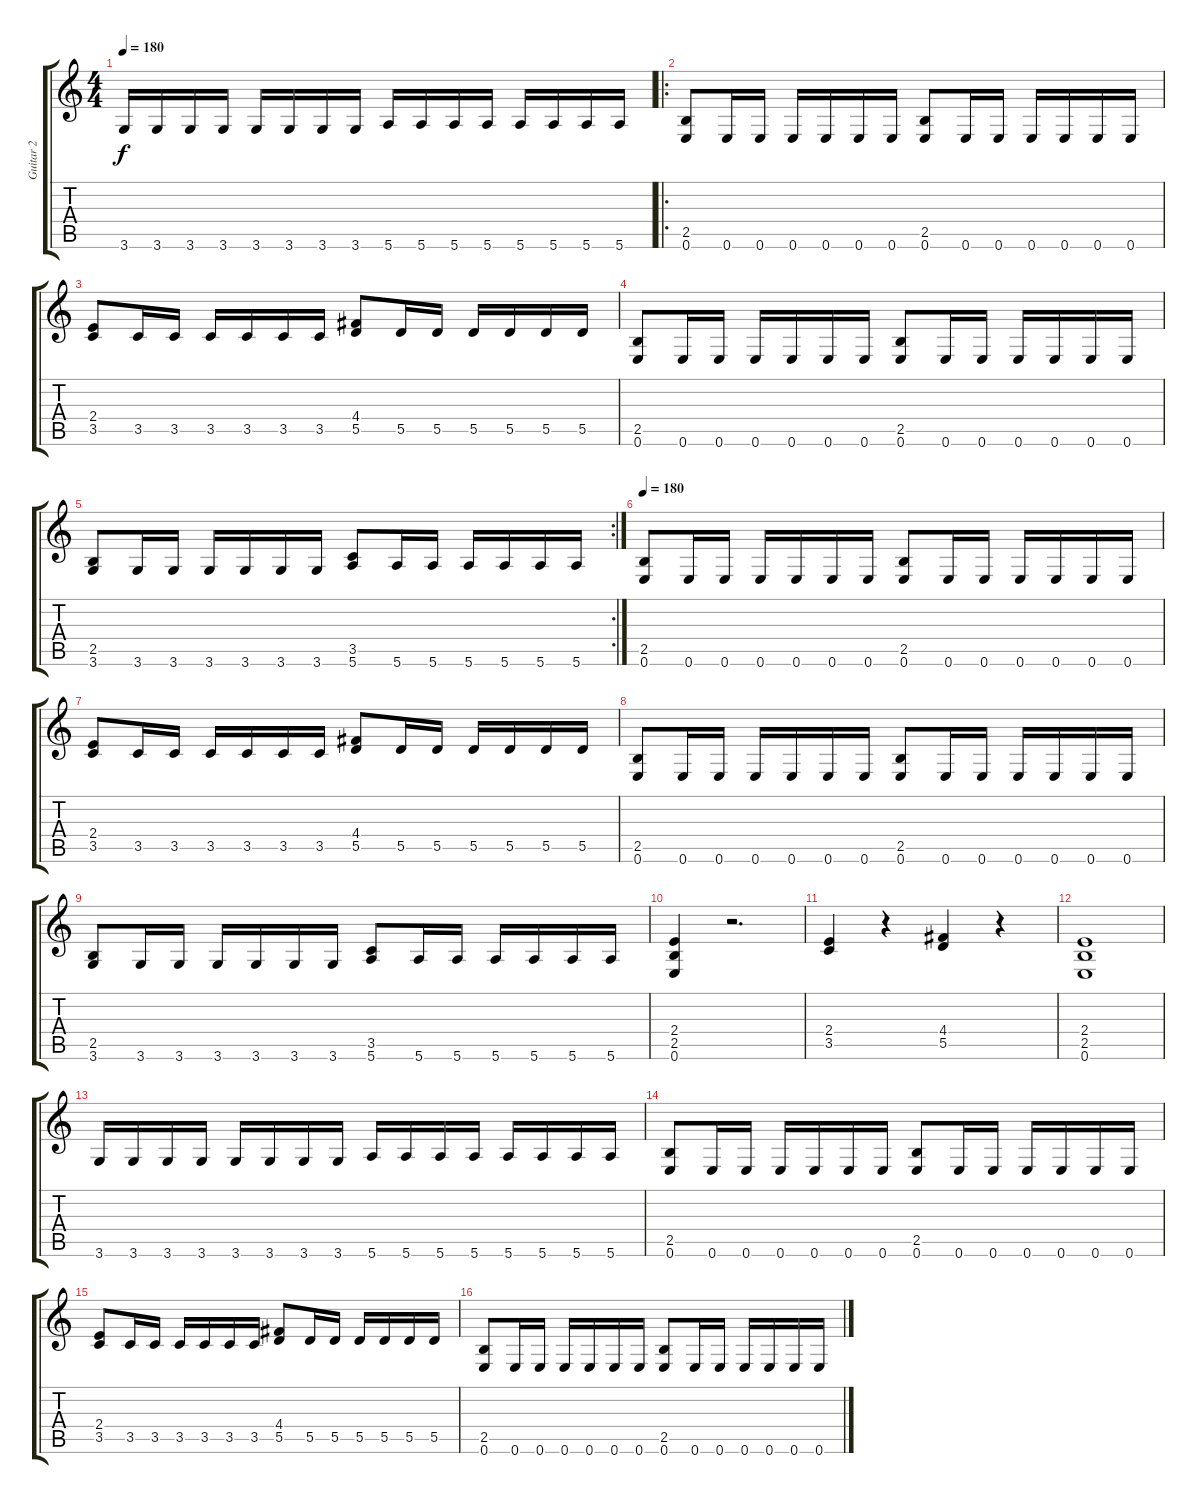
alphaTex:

\track ("Guitar 2" "Guitar 2") {instrument distortionguitar}
\staff {score tabs}
\tuning (E4 B3 G3 D3 A2 E2) {hide}
\ts (4 4)
\tempo 180
\clef g2
\ks c
3.6.16{dy f} 3.6.16 3.6.16 3.6.16 3.6.16 3.6.16 3.6.16 3.6.16 5.6.16 5.6.16 5.6.16 5.6.16 5.6.16 5.6.16 5.6.16 5.6.16 |
\ro
(2.5 0.6).8 0.6.16 0.6.16 0.6.16 0.6.16 0.6.16 0.6.16 (2.5 0.6).8 0.6.16 0.6.16 0.6.16 0.6.16 0.6.16 0.6.16 |
(2.4 3.5).8 3.5.16 3.5.16 3.5.16 3.5.16 3.5.16 3.5.16 (4.4 5.5).8 5.5.16 5.5.16 5.5.16 5.5.16 5.5.16 5.5.16 |
(2.5 0.6).8 0.6.16 0.6.16 0.6.16 0.6.16 0.6.16 0.6.16 (2.5 0.6).8 0.6.16 0.6.16 0.6.16 0.6.16 0.6.16 0.6.16 |
\rc 2
(2.5 3.6).8 3.6.16 3.6.16 3.6.16 3.6.16 3.6.16 3.6.16 (3.5 5.6).8 5.6.16 5.6.16 5.6.16 5.6.16 5.6.16 5.6.16 |
\tempo 180
(2.5 0.6).8 0.6.16 0.6.16 0.6.16 0.6.16 0.6.16 0.6.16 (2.5 0.6).8 0.6.16 0.6.16 0.6.16 0.6.16 0.6.16 0.6.16 |
(2.4 3.5).8 3.5.16 3.5.16 3.5.16 3.5.16 3.5.16 3.5.16 (4.4 5.5).8 5.5.16 5.5.16 5.5.16 5.5.16 5.5.16 5.5.16 |
(2.5 0.6).8 0.6.16 0.6.16 0.6.16 0.6.16 0.6.16 0.6.16 (2.5 0.6).8 0.6.16 0.6.16 0.6.16 0.6.16 0.6.16 0.6.16 |
(2.5 3.6).8 3.6.16 3.6.16 3.6.16 3.6.16 3.6.16 3.6.16 (3.5 5.6).8 5.6.16 5.6.16 5.6.16 5.6.16 5.6.16 5.6.16 |
(2.4 2.5 0.6).4 r.2{d} |
(2.4 3.5).4 r.4 (4.4 5.5).4 r.4 |
(2.4 2.5 0.6).1 |
3.6.16 3.6.16 3.6.16 3.6.16 3.6.16 3.6.16 3.6.16 3.6.16 5.6.16 5.6.16 5.6.16 5.6.16 5.6.16 5.6.16 5.6.16 5.6.16 |
(2.5 0.6).8 0.6.16 0.6.16 0.6.16 0.6.16 0.6.16 0.6.16 (2.5 0.6).8 0.6.16 0.6.16 0.6.16 0.6.16 0.6.16 0.6.16 |
(2.4 3.5).8 3.5.16 3.5.16 3.5.16 3.5.16 3.5.16 3.5.16 (4.4 5.5).8 5.5.16 5.5.16 5.5.16 5.5.16 5.5.16 5.5.16 |
(2.5 0.6).8 0.6.16 0.6.16 0.6.16 0.6.16 0.6.16 0.6.16 (2.5 0.6).8 0.6.16 0.6.16 0.6.16 0.6.16 0.6.16 0.6.16
